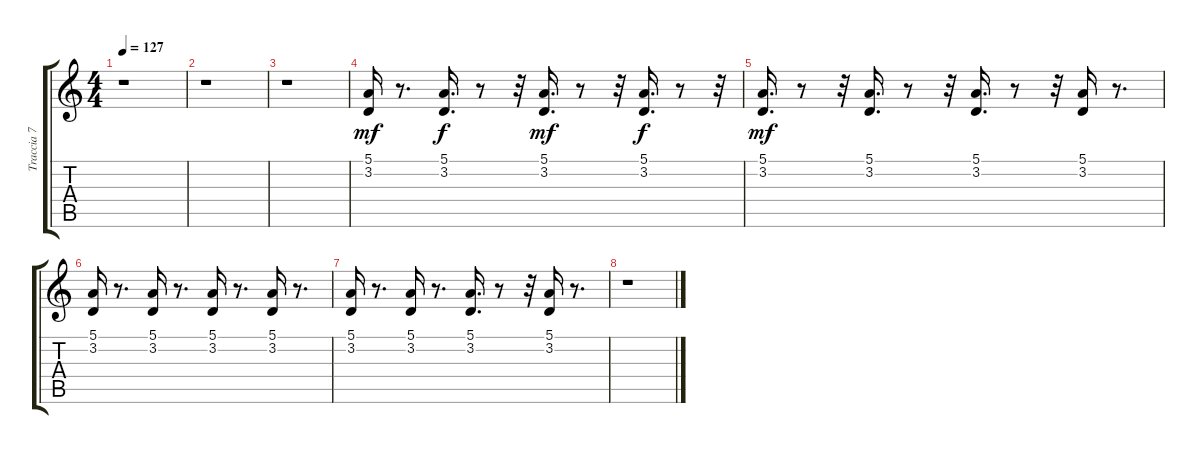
\track ("Traccia 7" "Traccia 7") {instrument synthvoice}
\staff {score tabs}
\tuning (E4 B3 G3 D3 A2 E2) {hide}
\ts (4 4)
\tempo 127
\clef g2
\ks c
r.1{dy mf} |
r.1 |
r.1 |
(5.1 3.2).16{volume 9} r.8{d} (5.1 3.2).16{d dy f volume 11} r.8 r.32 (5.1 3.2).16{d dy mf} r.8 r.32 (5.1 3.2).16{d dy f} r.8 r.32 |
(5.1 3.2).16{d dy mf} r.8 r.32 (5.1 3.2).16{d} r.8 r.32 (5.1 3.2).16{d} r.8 r.32 (5.1 3.2).16 r.8{d} |
(5.1 3.2).16 r.8{d} (5.1 3.2).16 r.8{d} (5.1 3.2).16 r.8{d} (5.1 3.2).16 r.8{d} |
(5.1 3.2).16 r.8{d} (5.1 3.2).16{volume 12} r.8{d} (5.1 3.2).16{d} r.8 r.32 (5.1 3.2).16 r.8{d} |
r.1
